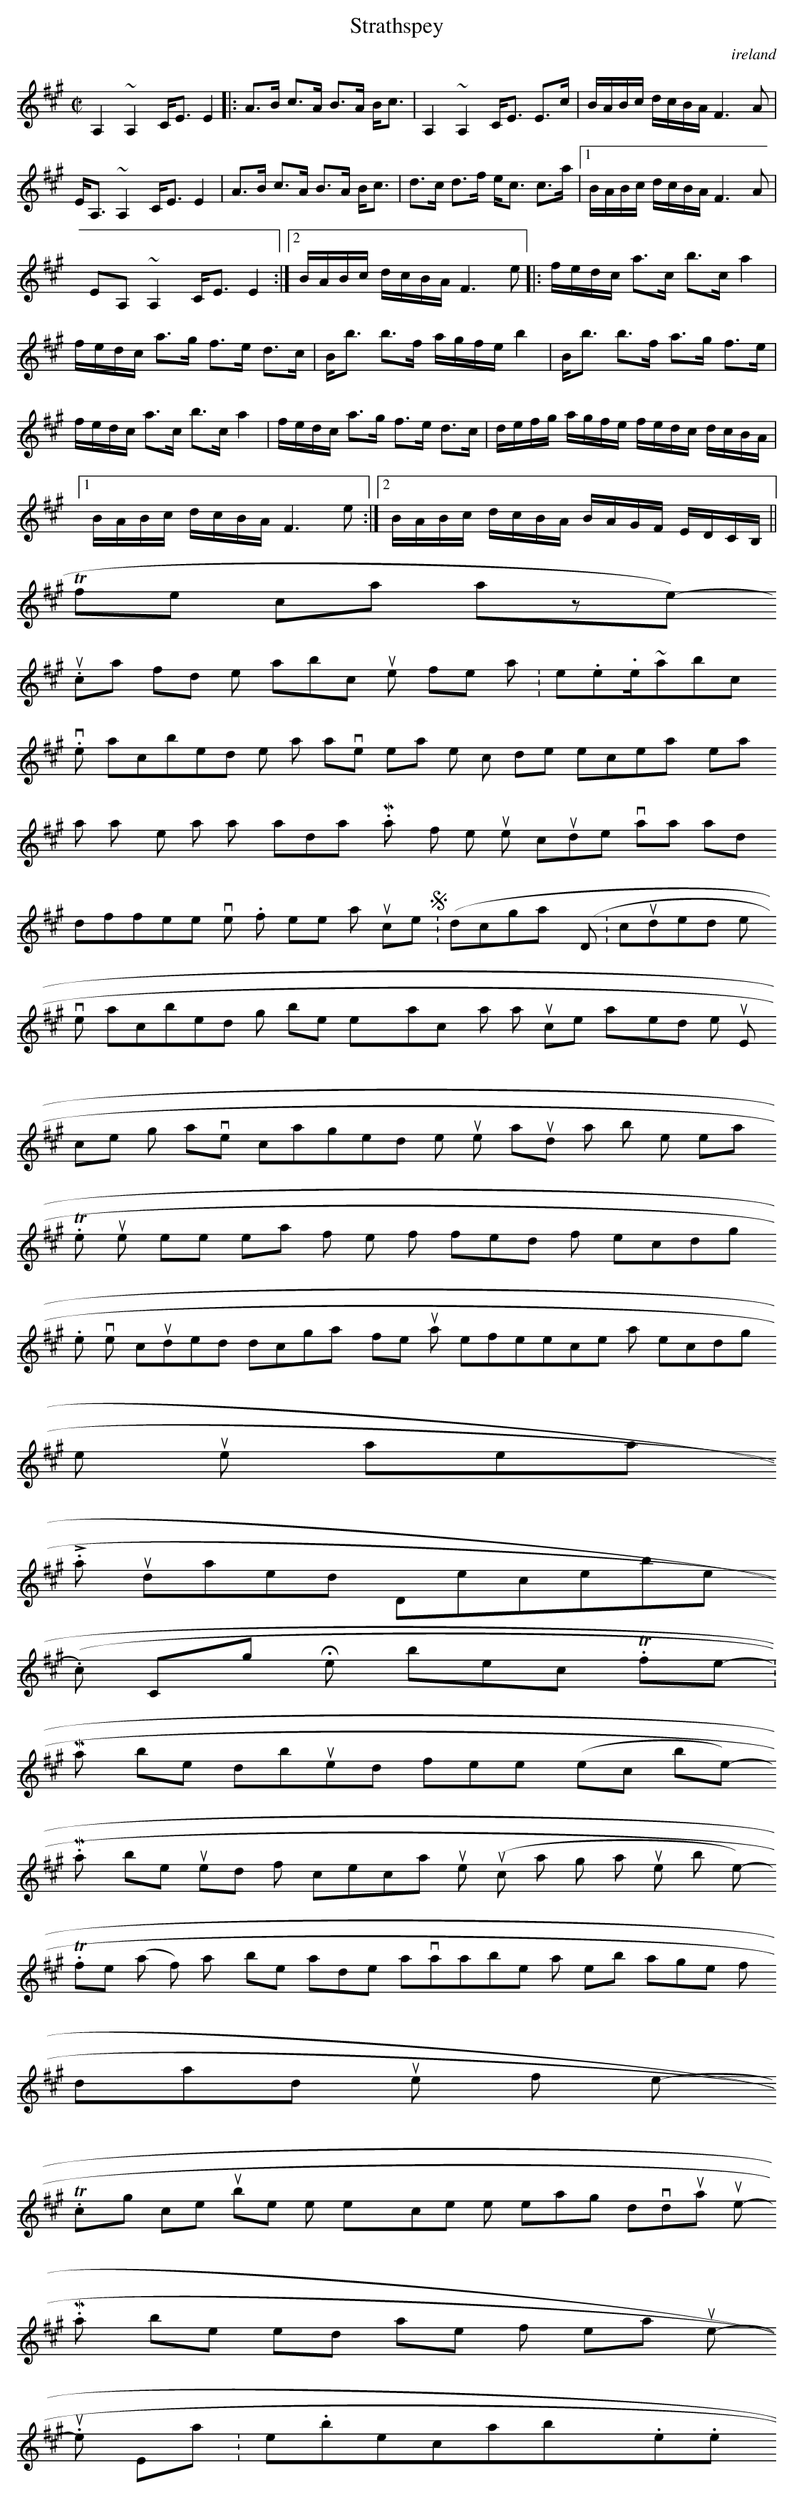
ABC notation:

X:1
T:Strathspey
O:ireland
M:C|
L:1/8
K:A
A,2 ~A,2 C<E E2|:A>B c>A B>A B<c|A,2 ~A,2 C<E E>c|B/A/B/c/ d/c/B/A/ F3A|
E<A, ~A,2 C<E E2|A>B c>A B>A B<c|d>c d>f e<c c>a|1 B/A/B/c/ d/c/B/A/ F3A|
EA, ~A,2 C<E E2:|2 B/A/B/c/ d/c/B/A/ F3e|:f/e/d/c/ a>c b>c a2|
f/e/d/c/ a>g f>e d>c|B<b b>f a/g/f/e/ b2|B<b b>f a>g f>e|
f/e/d/c/ a>c b>c a2|f/e/d/c/ a>g f>e d>c|d/e/f/g/ a/g/f/e/ f/e/d/c/ d/c/B/A/|
[1 B/A/B/c/ d/c/B/A/ F3e:|2 B/A/B/c/ d/c/B/A/ B/A/G/F/ E/D/C/B,/||
This file contains 8 waltzes (#1 - #8).
You can find more abc tune files at http://home1.swipnet.se/~w-11382/abc.htm
I've transcribed them as I have learnt them, which does not necessarily mean
that I play them that way nowadays. Many of the tunes include variations and
different versions. If there is a source (S:) or discography (D:) included the
version transcribed might still not be exactly as that source played the tune,
since I might have changed the tune around a bit when I learnt it.
The tunes were learnt from sessions, from friends or from recordings.
When I've included discography, it's often just a reference to what recordings
the tune appears on.
Last updated 17 December 1998.
(c) Copyright 1997-1998 Henrik Norbeck. This file:
- May be distributed freely (with restrictions below).
- May not be used for commercial purposes (such as printing a tune book to sell).
- This file (or parts of it) may not be made available on a web page for
download without permission from me.
- This copyright notice must be kept, except when e-mailing individual tunes.
- May be printed on paper for personal use.
- Questions? E-mail: henrik.norbeck@mailbox.swipnet.se
